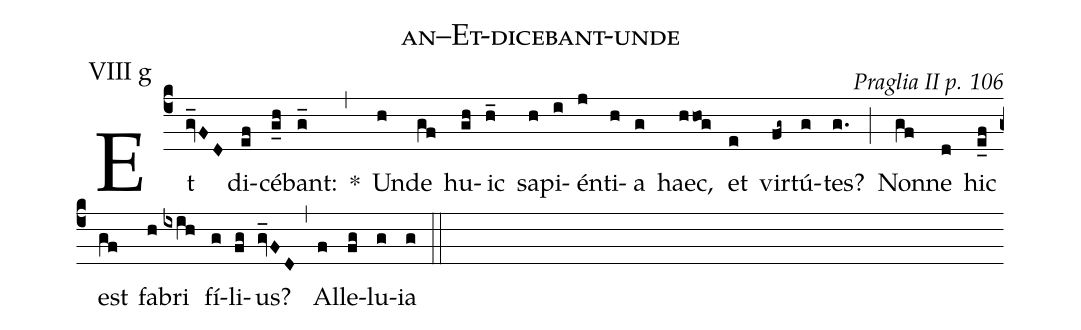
name: an--Et-dicebant-unde;
commentary: Praglia II p. 106;
annotation: VIII g;
%%
(c4) Et(gv_FD) di(ef)cé(g_h)bant:(g_) *(,) Un(h)de(gf) hu(gh)ic(h_) sa(h)pi(i)én(j)ti(h)a(g) haec,(hhog) et(e) vir(fg~)tú(g)tes?(g.) (;) Non(gf)ne(d) hic(e_f) est(gf) fa(h)bri(ixih) fí(g)li(fg)us?(gv_FD) (,) Al(f)le(fg)lu(g)ia(g) (::)
